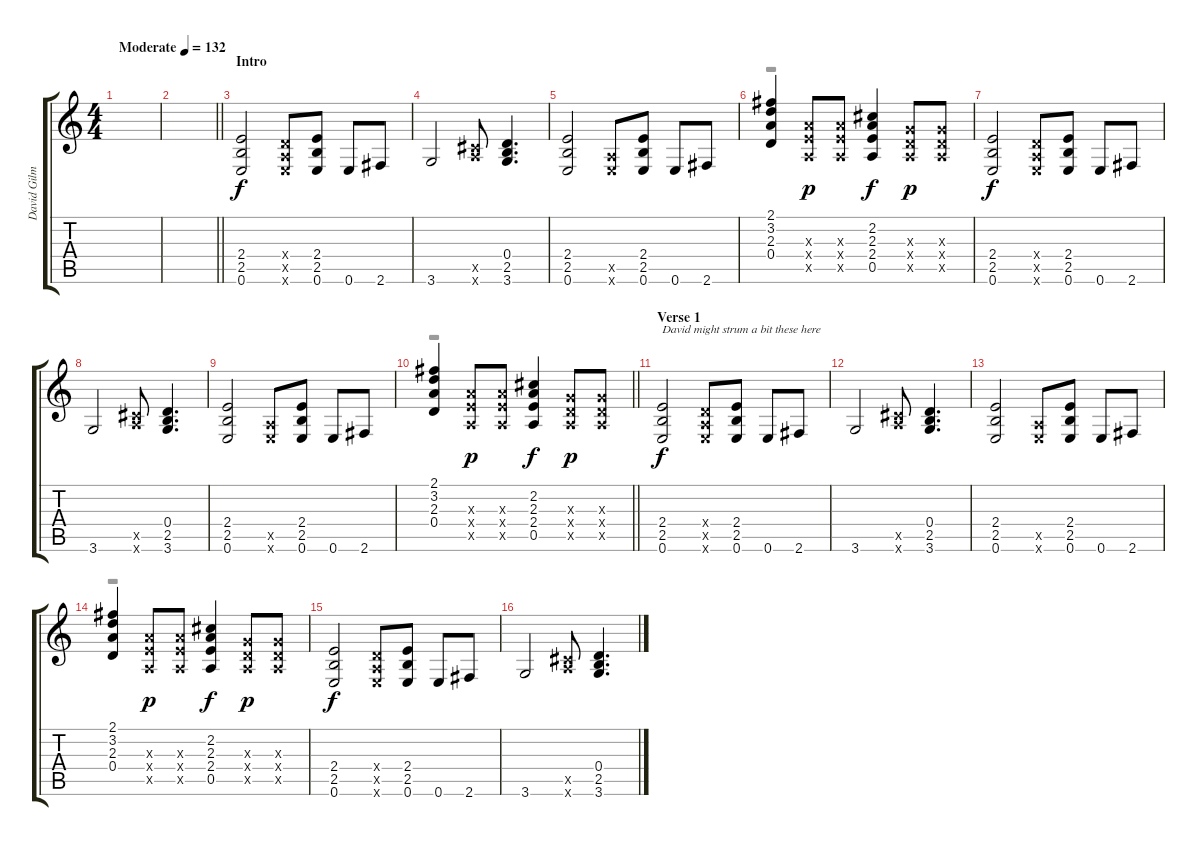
\track ("David Gilmour - Rhythm" "David Gilm") {instrument electricguitarclean}
\staff {score tabs}
\tuning (E4 B3 G3 D3 A2 E2) {hide}
\voice
\ts (4 4)
\tempo (132 "Moderate")
\clef g2
\ks c
|
\barLineRight lightlight
|
\section ("" "Intro")
(2.4 2.5 0.6).2 (0.4{x} 0.5{x} 0.6{x}).8 (2.4 2.5 0.6).8 0.6.8 2.6.8 |
3.6.2 (0.5{x} 9.6{x}).8 (0.4 2.5 3.6).4{d} |
(2.4 2.5 0.6).2 (0.5{x} 0.6{x}).8 (2.4 2.5 0.6).8 0.6.8 2.6.8 |
(2.1 3.2 2.3 0.4).4 (2.3{x} 2.4{x} 0.5{x}).8{dy p} (2.3{x} 2.4{x} 0.5{x}).8 (2.2 2.3 2.4 0.5).4{dy f} (0.3{x} 0.4{x} 0.5{x}).8{dy p} (0.3{x} 0.4{x} 0.5{x}).8 |
(2.4 2.5 0.6).2{dy f} (0.4{x} 0.5{x} 0.6{x}).8 (2.4 2.5 0.6).8 0.6.8 2.6.8 |
3.6.2 (0.5{x} 9.6{x}).8 (0.4 2.5 3.6).4{d} |
(2.4 2.5 0.6).2 (0.5{x} 0.6{x}).8 (2.4 2.5 0.6).8 0.6.8 2.6.8 |
\barLineRight lightlight
(2.1 3.2 2.3 0.4).4 (2.3{x} 2.4{x} 0.5{x}).8{dy p} (2.3{x} 2.4{x} 0.5{x}).8 (2.2 2.3 2.4 0.5).4{dy f} (0.3{x} 0.4{x} 0.5{x}).8{dy p} (0.3{x} 0.4{x} 0.5{x}).8 |
\section ("" "Verse 1")
(2.4 2.5 0.6).2{txt "David might strum a bit these here" dy f} (0.4{x} 0.5{x} 0.6{x}).8 (2.4 2.5 0.6).8 0.6.8 2.6.8 |
3.6.2 (0.5{x} 9.6{x}).8 (0.4 2.5 3.6).4{d} |
(2.4 2.5 0.6).2 (0.5{x} 0.6{x}).8 (2.4 2.5 0.6).8 0.6.8 2.6.8 |
(2.1 3.2 2.3 0.4).4 (2.3{x} 2.4{x} 0.5{x}).8{dy p} (2.3{x} 2.4{x} 0.5{x}).8 (2.2 2.3 2.4 0.5).4{dy f} (0.3{x} 0.4{x} 0.5{x}).8{dy p} (0.3{x} 0.4{x} 0.5{x}).8 |
(2.4 2.5 0.6).2{dy f} (0.4{x} 0.5{x} 0.6{x}).8 (2.4 2.5 0.6).8 0.6.8 2.6.8 |
3.6.2 (0.5{x} 9.6{x}).8 (0.4 2.5 3.6).4{d}
\voice
\clef g2
\ottava regular
\simile none
\ks c
|
\barLineRight lightlight
|
|
|
|
r.1 |
|
|
|
\barLineRight lightlight
r.1 |
|
|
|
r.1 |
|
